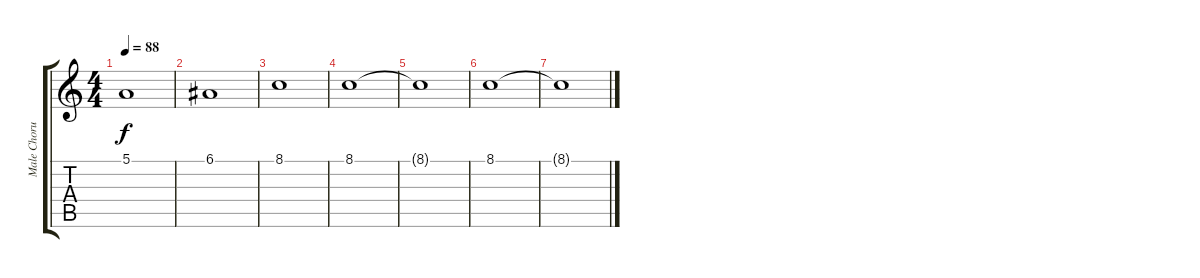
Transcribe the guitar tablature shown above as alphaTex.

\track ("Male Chorus" "Male Choru") {instrument pad4choir}
\staff {score tabs}
\tuning (E4 B3 G3 D3 A2 E2) {hide}
\ts (4 4)
\tempo 88
\clef g2
\ks c
5.1.1{dy f} |
6.1.1 |
8.1.1 |
8.1.1 |
8.1{t}.1 |
8.1.1 |
8.1{t}.1
